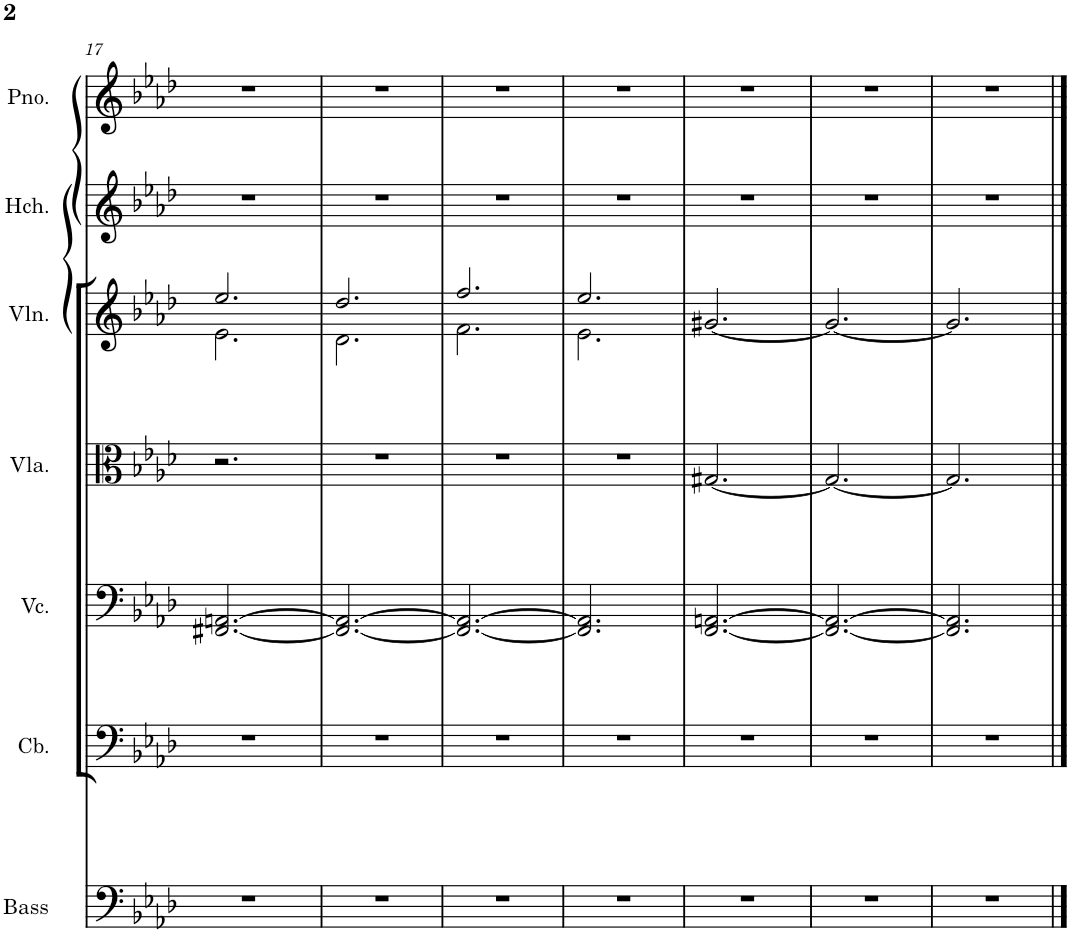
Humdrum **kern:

**kern	**kern	**kern	**kern	**kern	**kern	**kern
*part7	*part6	*part5	*part4	*part3	*part2	*part1
*staff7	*staff6	*staff5	*staff4	*staff3	*staff2	*staff1
*I"Acoustic Bass	*I"Contrabass	*I"Violoncello	*I"Viola	*I"Violin	*I"Harpsichord	*I"Piano
*I'Bass	*I'Cb.	*I'Vc.	*I'Vla.	*I'Vln.	*I'Hch.	*I'Pno.
!!LO:PB:g=z
*clefF4	*clefF4	*clefF4	*clefC3	*clefG2	*clefG2	*clefG2
*Trd7c12	*Trd7c12	*	*	*	*	*
*k[b-e-a-d-]	*k[b-e-a-d-]	*k[b-e-a-d-]	*k[b-e-a-d-]	*k[b-e-a-d-]	*k[b-e-a-d-]	*k[b-e-a-d-]
*M3/4	*M3/4	*M3/4	*M3/4	*M3/4	*M3/4	*M3/4
=17	=17	=17	=17	=17	=17	=17
*	*	*	*	*^	*	*
2.r	2.r	[2.FF#X/ [2.AAn/	2.r	2.ee-/	2.e-\	2.r	2.r
=18	=18	=18	=18	=18	=18	=18	=18
2.r	2.r	2.FF#/_ 2.AA/_	2.r	2.dd-/	2.d-\	2.r	2.r
=19	=19	=19	=19	=19	=19	=19	=19
2.r	2.r	2.FF#/_ 2.AA/_	2.r	2.ff/	2.f\	2.r	2.r
=20	=20	=20	=20	=20	=20	=20	=20
2.r	2.r	2.FF#/] 2.AA/]	2.r	2.ee-/	2.e-\	2.r	2.r
*	*	*	*	*v	*v	*	*
=21	=21	=21	=21	=21	=21	=21
2.r	2.r	[2.FF/ [2.AAn/	[2.G#X/	[2.g#X/	2.r	2.r
=22	=22	=22	=22	=22	=22	=22
2.r	2.r	2.FF/_ 2.AA/_	2.G#/_	2.g#/_	2.r	2.r
=23	=23	=23	=23	=23	=23	=23
2.r	2.r	2.FF/] 2.AA/]	2.G#/]	2.g#/]	2.r	2.r
==	==	==	==	==	==	==
*-	*-	*-	*-	*-	*-	*-
